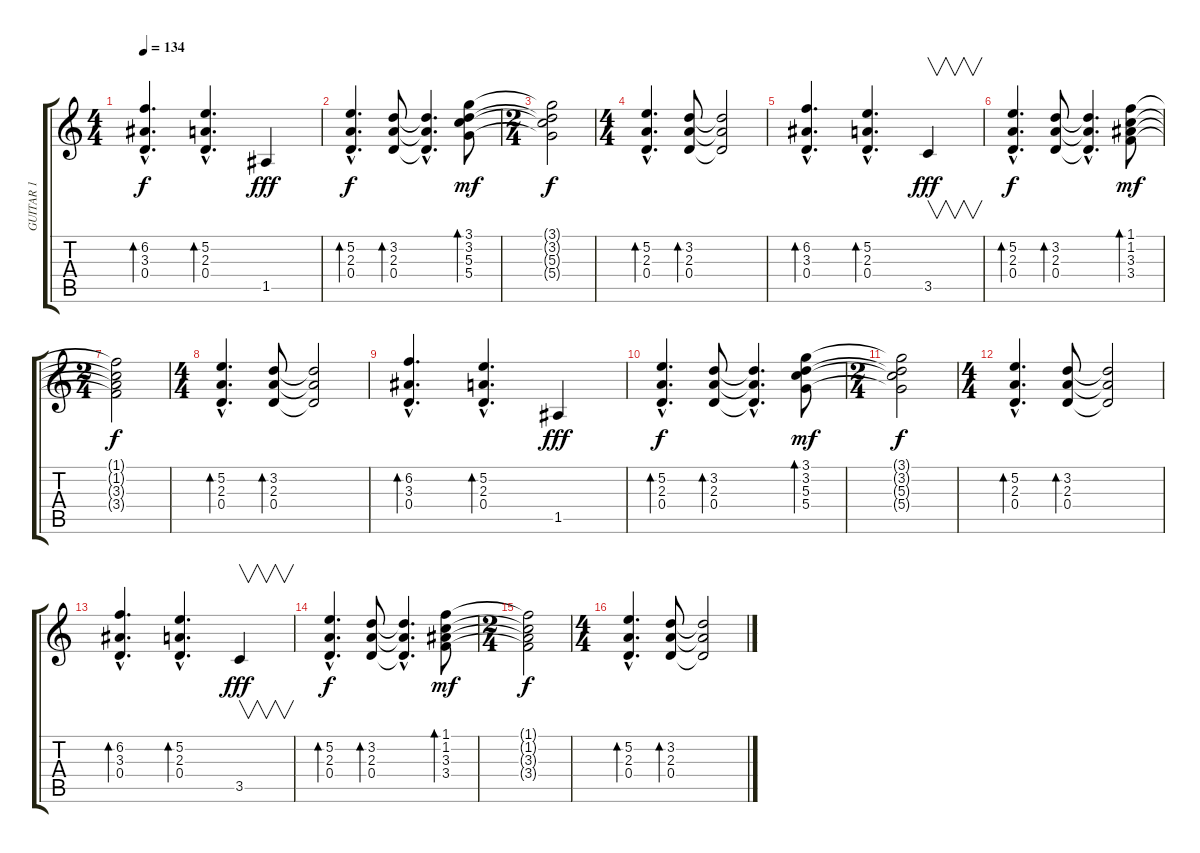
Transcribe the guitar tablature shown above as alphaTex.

\track ("GUITAR 1" "GUITAR 1") {instrument distortionguitar}
\staff {score tabs}
\tuning (E4 B3 G3 D3 A2 E2) {hide}
\ts (4 4)
\tempo 134
\clef g2
\ks c
(6.2{hac} 3.3{hac} 0.4{hac}).4{d bd 60 dy f} (5.2{hac} 2.3{hac} 0.4{hac}).4{d bd 30} 1.5.4{dy fff} |
(5.2{hac} 2.3{hac} 0.4{hac}).4{d bd 30 dy f} (3.2 2.3 0.4).8{bd 30} (3.2{hac t} 2.3{hac t} 0.4{hac t}).4{d} (3.1 3.2 5.3 5.4).8{bd 60 dy mf} |
\ts (2 4)
(3.1{t} 3.2{t} 5.3{t} 5.4{t}).2{dy f} |
\ts (4 4)
(5.2{hac} 2.3{hac} 0.4{hac}).4{d bd 60} (3.2 2.3 0.4).8{bd 30} (3.2{t} 2.3{t} 0.4{t}).2 |
(6.2{hac} 3.3{hac} 0.4{hac}).4{d bd 60} (5.2{hac} 2.3{hac} 0.4{hac}).4{d bd 30} 3.5.4{v dy fff} |
(5.2{hac} 2.3{hac} 0.4{hac}).4{d bd 30 dy f} (3.2 2.3 0.4).8{bd 30} (3.2{hac t} 2.3{hac t} 0.4{hac t}).4{d} (1.1 1.2 3.3 3.4).8{bd 60 dy mf} |
\ts (2 4)
(1.1{t} 1.2{t} 3.3{t} 3.4{t}).2{dy f} |
\ts (4 4)
(5.2{hac} 2.3{hac} 0.4{hac}).4{d bd 60} (3.2 2.3 0.4).8{bd 30} (3.2{t} 2.3{t} 0.4{t}).2 |
(6.2{hac} 3.3{hac} 0.4{hac}).4{d bd 60} (5.2{hac} 2.3{hac} 0.4{hac}).4{d bd 30} 1.5.4{dy fff} |
(5.2{hac} 2.3{hac} 0.4{hac}).4{d bd 30 dy f} (3.2 2.3 0.4).8{bd 30} (3.2{hac t} 2.3{hac t} 0.4{hac t}).4{d} (3.1 3.2 5.3 5.4).8{bd 60 dy mf} |
\ts (2 4)
(3.1{t} 3.2{t} 5.3{t} 5.4{t}).2{dy f} |
\ts (4 4)
(5.2{hac} 2.3{hac} 0.4{hac}).4{d bd 60} (3.2 2.3 0.4).8{bd 30} (3.2{t} 2.3{t} 0.4{t}).2 |
(6.2{hac} 3.3{hac} 0.4{hac}).4{d bd 60} (5.2{hac} 2.3{hac} 0.4{hac}).4{d bd 30} 3.5.4{v dy fff} |
(5.2{hac} 2.3{hac} 0.4{hac}).4{d bd 30 dy f} (3.2 2.3 0.4).8{bd 30} (3.2{hac t} 2.3{hac t} 0.4{hac t}).4{d} (1.1 1.2 3.3 3.4).8{bd 60 dy mf} |
\ts (2 4)
(1.1{t} 1.2{t} 3.3{t} 3.4{t}).2{dy f} |
\ts (4 4)
(5.2{hac} 2.3{hac} 0.4{hac}).4{d bd 60} (3.2 2.3 0.4).8{bd 30} (3.2{t} 2.3{t} 0.4{t}).2
